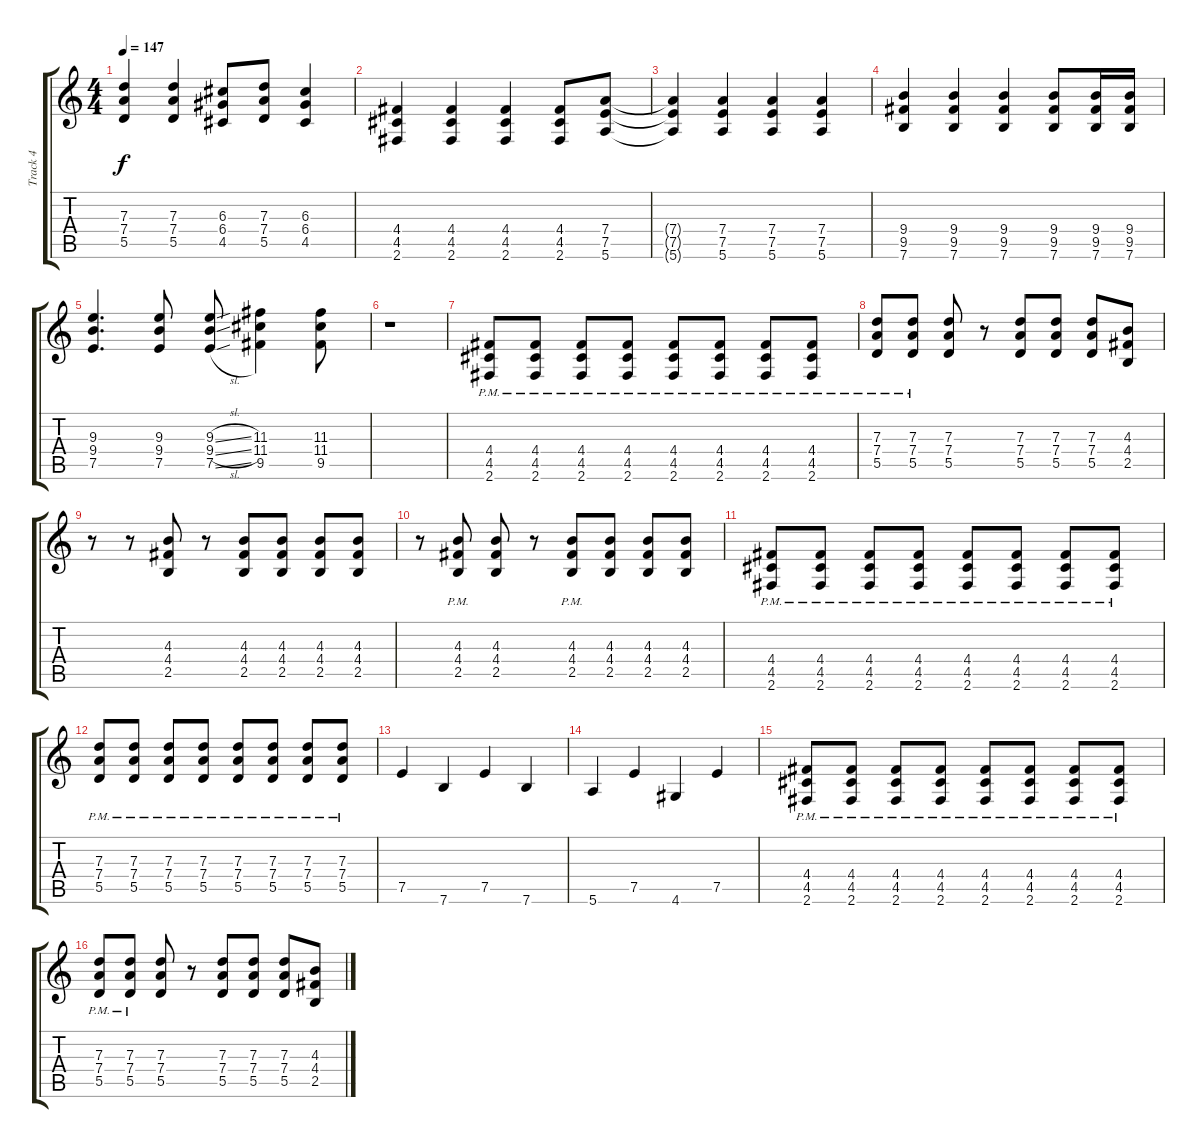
\track ("Track 4" "Track 4") {instrument overdrivenguitar}
\staff {score tabs}
\tuning (E4 B3 G3 D3 A2 E2) {hide}
\ts (4 4)
\tempo 147
\clef g2
\ks c
(7.3{t} 7.4{t} 5.5{t}).4{dy f} (7.3 7.4 5.5).4 (6.3 6.4 4.5).8 (7.3 7.4 5.5).8 (6.3 6.4 4.5).4 |
(4.4 4.5 2.6).4 (4.4 4.5 2.6).4 (4.4 4.5 2.6).4 (4.4 4.5 2.6).8 (7.4 7.5 5.6).8 |
(7.4{t} 7.5{t} 5.6{t}).4 (7.4 7.5 5.6).4 (7.4 7.5 5.6).4 (7.4 7.5 5.6).4 |
(9.4 9.5 7.6).4 (9.4 9.5 7.6).4 (9.4 9.5 7.6).4 (9.4 9.5 7.6).8 (9.4 9.5 7.6).16 (9.4 9.5 7.6).16 |
(9.3 9.4 7.5).4{d} (9.3 9.4 7.5).8 (9.3{sl} 9.4{sl} 7.5{sl}).8 (11.3 11.4 9.5).4 (11.3 11.4 9.5).8 |
r.1 |
(4.4{pm} 4.5{pm} 2.6{pm}).8 (4.4{pm} 4.5{pm} 2.6{pm}).8 (4.4{pm} 4.5{pm} 2.6{pm}).8 (4.4{pm} 4.5{pm} 2.6{pm}).8 (4.4{pm} 4.5{pm} 2.6{pm}).8 (4.4{pm} 4.5{pm} 2.6{pm}).8 (4.4{pm} 4.5{pm} 2.6{pm}).8 (4.4{pm} 4.5{pm} 2.6{pm}).8 |
(7.3{pm} 7.4{pm} 5.5{pm}).8 (7.3{pm} 7.4{pm} 5.5{pm}).8 (7.3 7.4 5.5).8 r.8 (7.3 7.4 5.5).8 (7.3 7.4 5.5).8 (7.3 7.4 5.5).8 (4.3 4.4 2.5).8 |
r.8 r.8 (4.3 4.4 2.5).8 r.8 (4.3 4.4 2.5).8 (4.3 4.4 2.5).8 (4.3 4.4 2.5).8 (4.3 4.4 2.5).8 |
r.8 (4.3{pm} 4.4{pm} 2.5{pm}).8 (4.3 4.4 2.5).8 r.8 (4.3{pm} 4.4{pm} 2.5{pm}).8 (4.3 4.4 2.5).8 (4.3 4.4 2.5).8 (4.3 4.4 2.5).8 |
(4.4{pm} 4.5{pm} 2.6{pm}).8 (4.4{pm} 4.5{pm} 2.6{pm}).8 (4.4{pm} 4.5{pm} 2.6{pm}).8 (4.4{pm} 4.5{pm} 2.6{pm}).8 (4.4{pm} 4.5{pm} 2.6{pm}).8 (4.4{pm} 4.5{pm} 2.6{pm}).8 (4.4{pm} 4.5{pm} 2.6{pm}).8 (4.4{pm} 4.5{pm} 2.6{pm}).8 |
(7.3{pm} 7.4{pm} 5.5{pm}).8 (7.3{pm} 7.4{pm} 5.5{pm}).8 (7.3{pm} 7.4{pm} 5.5{pm}).8 (7.3{pm} 7.4{pm} 5.5{pm}).8 (7.3{pm} 7.4{pm} 5.5{pm}).8 (7.3{pm} 7.4{pm} 5.5{pm}).8 (7.3{pm} 7.4{pm} 5.5{pm}).8 (7.3{pm} 7.4{pm} 5.5{pm}).8 |
7.5.4 7.6.4 7.5.4 7.6.4 |
5.6.4 7.5.4 4.6.4 7.5.4 |
(4.4{pm} 4.5{pm} 2.6{pm}).8 (4.4{pm} 4.5{pm} 2.6{pm}).8 (4.4{pm} 4.5{pm} 2.6{pm}).8 (4.4{pm} 4.5{pm} 2.6{pm}).8 (4.4{pm} 4.5{pm} 2.6{pm}).8 (4.4{pm} 4.5{pm} 2.6{pm}).8 (4.4{pm} 4.5{pm} 2.6{pm}).8 (4.4{pm} 4.5{pm} 2.6{pm}).8 |
(7.3{pm} 7.4{pm} 5.5{pm}).8 (7.3{pm} 7.4{pm} 5.5{pm}).8 (7.3 7.4 5.5).8 r.8 (7.3 7.4 5.5).8 (7.3 7.4 5.5).8 (7.3 7.4 5.5).8 (4.3 4.4 2.5).8
